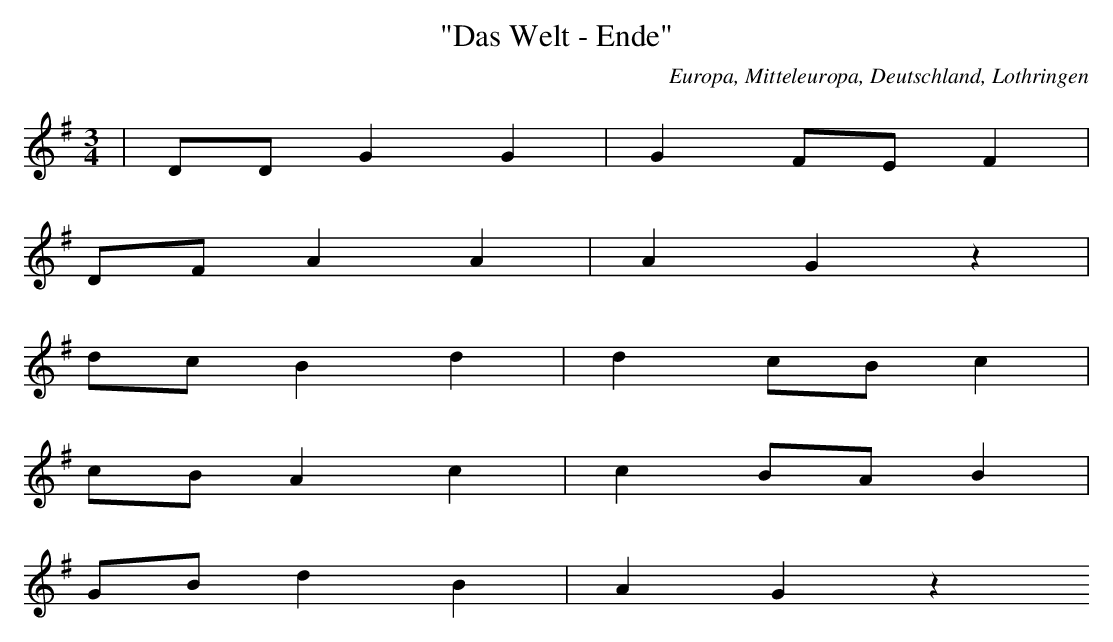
X:1
T: "Das Welt - Ende"
O: Europa, Mitteleuropa, Deutschland, Lothringen
M: 3/4
L: 1/8
K: G
 | DDG2G2 | G2FEF2 |
DFA2A2 | A2G2z2 |
dcB2d2 | d2cBc2 |
cBA2c2 | c2BAB2 |
GBd2B2 | A2G2z2
